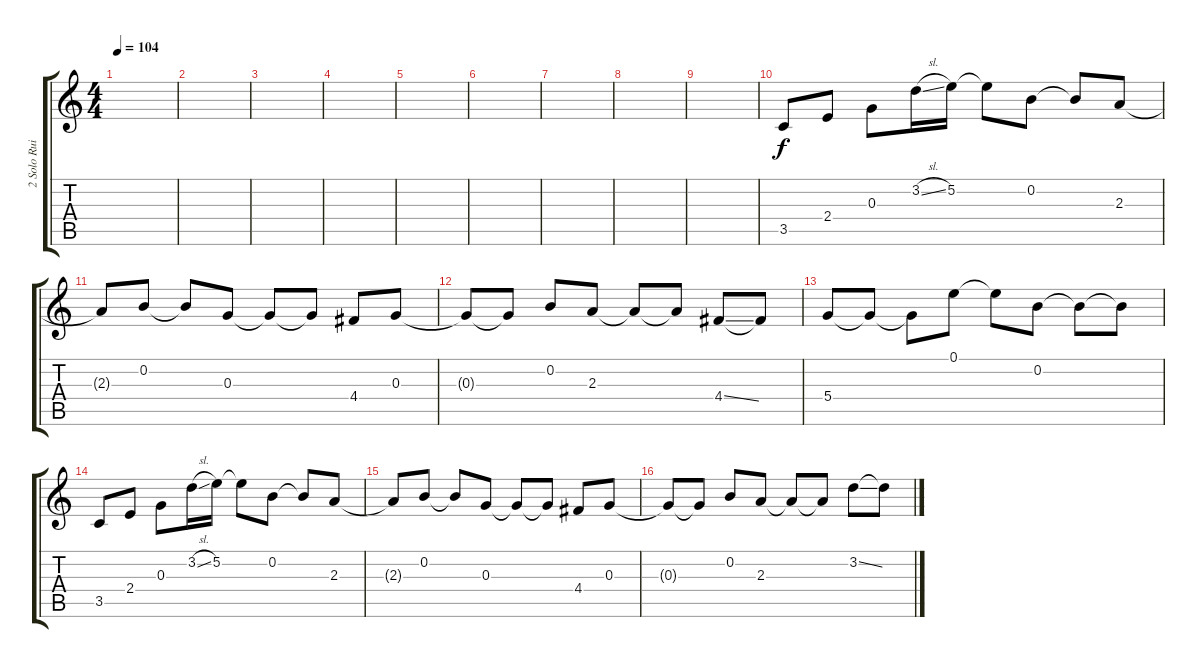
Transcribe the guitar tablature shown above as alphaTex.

\track ("2 Solo Ruitar (6)" "2 Solo Rui") {instrument acousticguitarsteel}
\staff {score tabs}
\tuning (E4 B3 G3 D3 A2 E2) {hide}
\ts (4 4)
\tempo 104
\clef g2
\ks c
|
|
|
|
|
|
|
|
|
3.5.8{instrument overdrivenguitar} 2.4.8 0.3.8 3.2{sl}.16 5.2.16 5.2{t}.8 0.2.8 0.2{t}.8 2.3.8 |
2.3{t}.8 0.2.8 0.2{t}.8 0.3.8 0.3{t}.8 0.3{t}.8 4.4.8 0.3.8 |
0.3{t}.8 0.3{t}.8 0.2.8 2.3.8 2.3{t}.8 2.3{t}.8 4.4{ss}.8 4.4{t}.8 |
5.4.8 5.4{t}.8 5.4{t}.8 0.1.8 0.1{t}.8 0.2.8 0.2{t}.8 0.2{t}.8 |
3.5.8 2.4.8 0.3.8 3.2{sl}.16 5.2.16 5.2{t}.8 0.2.8 0.2{t}.8 2.3.8 |
2.3{t}.8 0.2.8 0.2{t}.8 0.3.8 0.3{t}.8 0.3{t}.8 4.4.8 0.3.8 |
0.3{t}.8 0.3{t}.8 0.2.8 2.3.8 2.3{t}.8 2.3{t}.8 3.2{ss}.8 3.2{t}.8
